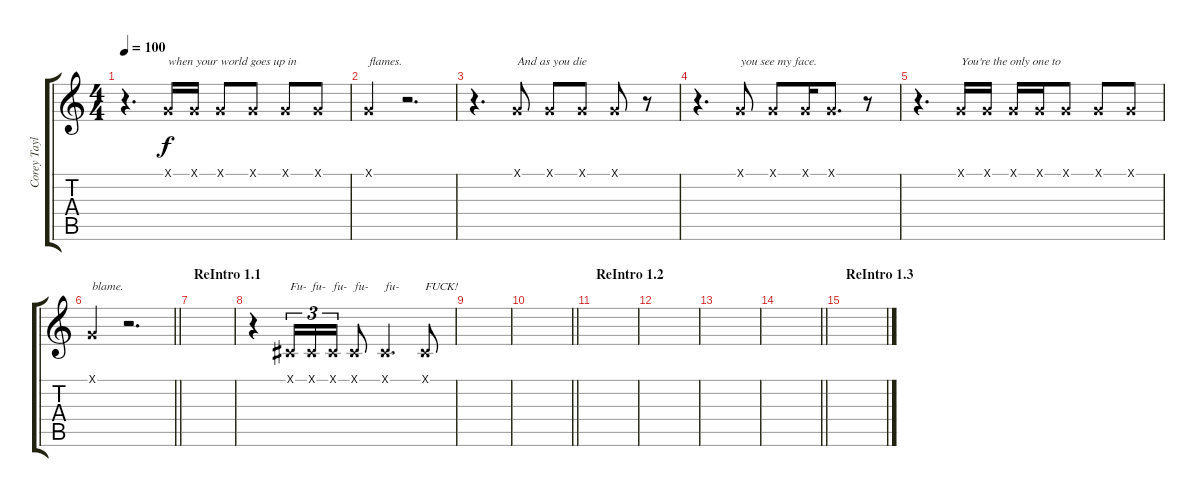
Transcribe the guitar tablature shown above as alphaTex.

\track ("Corey Taylor" "Corey Tayl") {instrument lead2sawtooth}
\staff {score tabs}
\tuning (Db4 Ab3 E3 B2 Gb2 B1) {hide}
\ts (4 4)
\tempo 100
\clef g2
\ks c
r.4{d dy f} 6.1{x}.16{txt "when your world goes up in"} 6.1{x}.16 6.1{x}.8 6.1{x}.8 6.1{x}.8 6.1{x}.8 |
6.1{x}.4{txt "flames."} r.2{d} |
r.4{d} 6.1{x}.8{txt "And as you die"} 6.1{x}.8 6.1{x}.8 6.1{x}.8 r.8 |
r.4{d} 6.1{x}.8{txt "you see my face."} 6.1{x}.8 6.1{x}.16 6.1{x}.8{d} r.8 |
r.4{d} 6.1{x}.16{txt "You're the only one to "} 6.1{x}.16 6.1{x}.16 6.1{x}.16 6.1{x}.8 6.1{x}.8 6.1{x}.8 |
\barLineRight lightlight
6.1{x}.4{txt "blame."} r.2{d} |
\section ("" "ReIntro 1.1")
|
r.4 0.1{x}.16{tu (3 2) txt "Fu-"} 0.1{x}.16{tu (3 2) txt "fu-"} 0.1{x}.16{tu (3 2) txt "fu-"} 0.1{x}.8{txt "fu-"} 0.1{x}.4{d txt "fu-"} 0.1{x}.8{txt "FUCK!"} |
|
\barLineRight lightlight
|
\section ("" "ReIntro 1.2")
|
|
|
\barLineRight lightlight
|
\section ("" "ReIntro 1.3")
